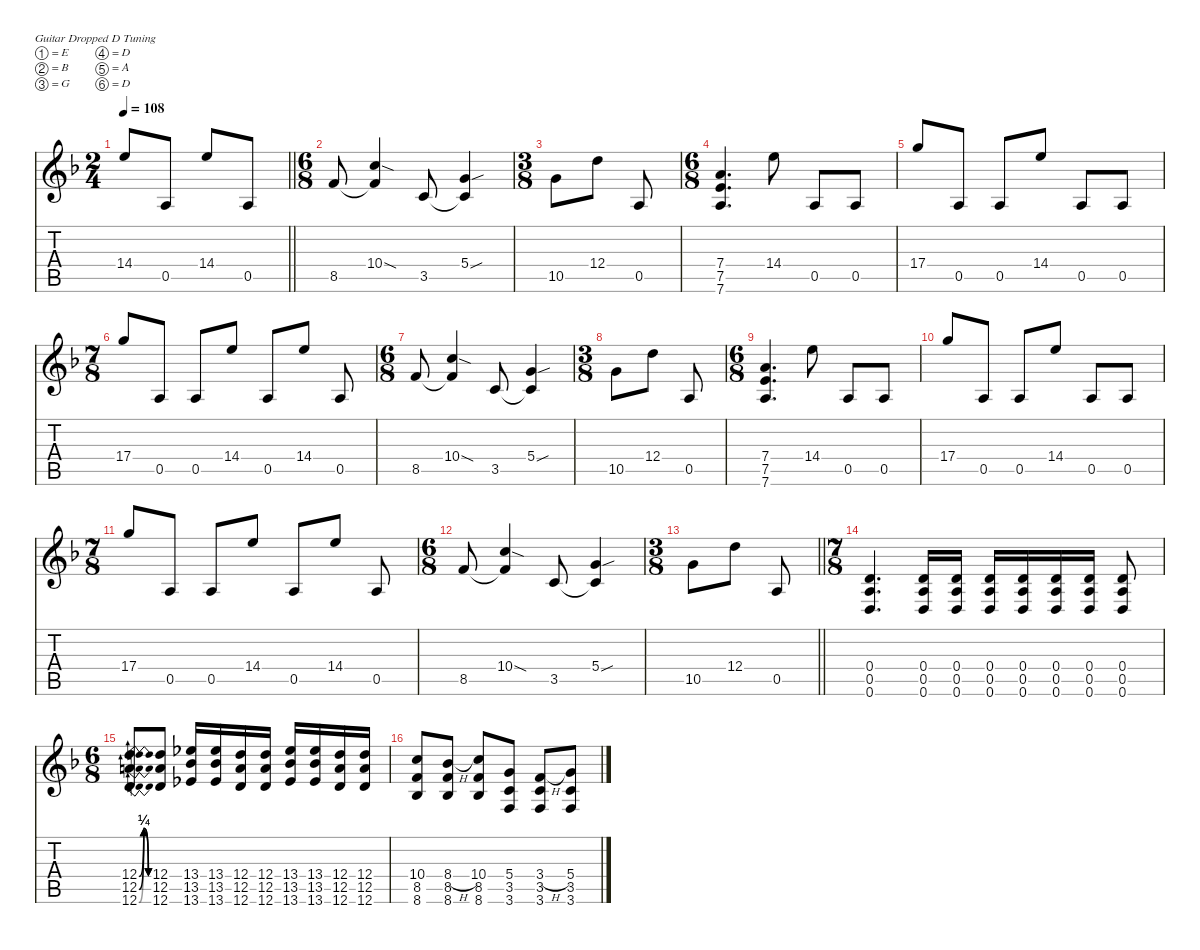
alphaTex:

\defaultSystemsLayout 4
\hideDynamics
\bracketExtendMode nobrackets
\singleTrackTrackNamePolicy hidden
\multiTrackTrackNamePolicy hidden
\firstSystemTrackNameMode fullname
\firstSystemTrackNameOrientation horizontal
\otherSystemsTrackNameOrientation horizontal
\track ("Adam Jones" "od.guit.") {defaultSystemsLayout 4 mute instrument overdrivenguitar}
\staff {score tabs}
\tuning (E4 B3 G3 D3 A2 D2)
\ts (2 4)
\beaming (8 2 2 2 2)
\tempo 108
\clef g2
\barLineRight lightlight
\ks dminor
14.4{acc forcenatural}.8{dy f beam Up} 0.5{acc forcenatural}.8{beam Up} 14.4{acc forcenatural}.8{beam Up} 0.5{acc forcenatural}.8{beam Up} |
\ts (6 8)
\beaming (8 2 2 2 2)
8.5{acc forcenatural}.8{beam Up} (10.4{sod acc forcenatural} 8.5{t acc forcenatural}).4{beam Up} 3.5{acc forcenatural}.8{beam Up} (5.4{sou acc forcenatural} 3.5{t acc forcenatural}).4{beam Up} |
\ts (3 8)
\beaming (8 2 2 2 2)
10.5{acc forcenatural}.8{beam Down} 12.4{acc forcenatural}.8{beam Down} 0.5{acc forcenatural}.8{beam Up} |
\ts (6 8)
\beaming (8 2 2 2 2)
(7.4{acc forcenatural} 7.5{acc forcenatural} 7.6{acc forcenatural}).4{d beam Up} 14.4{acc forcenatural}.8{beam Down} 0.5{acc forcenatural}.8{beam Up} 0.5{acc forcenatural}.8{beam Up} |
17.4{acc forcenatural}.8{beam Up} 0.5{acc forcenatural}.8{beam Up} 0.5{acc forcenatural}.8{beam Up} 14.4{acc forcenatural}.8{beam Up} 0.5{acc forcenatural}.8{beam Up} 0.5{acc forcenatural}.8{beam Up} |
\ts (7 8)
\beaming (8 2 2 2 2)
17.4{acc forcenatural}.8{beam Up} 0.5{acc forcenatural}.8{beam Up} 0.5{acc forcenatural}.8{beam Up} 14.4{acc forcenatural}.8{beam Up} 0.5{acc forcenatural}.8{beam Up} 14.4{acc forcenatural}.8{beam Up} 0.5{acc forcenatural}.8{beam Up} |
\ts (6 8)
\beaming (8 2 2 2 2)
8.5{acc forcenatural}.8{beam Up} (10.4{sod acc forcenatural} 8.5{t acc forcenatural}).4{beam Up} 3.5{acc forcenatural}.8{beam Up} (5.4{sou acc forcenatural} 3.5{t acc forcenatural}).4{beam Up} |
\ts (3 8)
\beaming (8 2 2 2 2)
10.5{acc forcenatural}.8{beam Down} 12.4{acc forcenatural}.8{beam Down} 0.5{acc forcenatural}.8{beam Up} |
\ts (6 8)
\beaming (8 2 2 2 2)
(7.5{acc forcenatural} 7.4{acc forcenatural} 7.6{acc forcenatural}).4{d beam Up} 14.4{acc forcenatural}.8{beam Down} 0.5{acc forcenatural}.8{beam Up} 0.5{acc forcenatural}.8{beam Up} |
17.4{acc forcenatural}.8{beam Up} 0.5{acc forcenatural}.8{beam Up} 0.5{acc forcenatural}.8{beam Up} 14.4{acc forcenatural}.8{beam Up} 0.5{acc forcenatural}.8{beam Up} 0.5{acc forcenatural}.8{beam Up} |
\ts (7 8)
\beaming (8 2 2 2 2)
17.4{acc forcenatural}.8{beam Up} 0.5{acc forcenatural}.8{beam Up} 0.5{acc forcenatural}.8{beam Up} 14.4{acc forcenatural}.8{beam Up} 0.5{acc forcenatural}.8{beam Up} 14.4{acc forcenatural}.8{beam Up} 0.5{acc forcenatural}.8{beam Up} |
\ts (6 8)
\beaming (8 2 2 2 2)
8.5{acc forcenatural}.8{beam Up} (10.4{sod acc forcenatural} 8.5{t acc forcenatural}).4{beam Up} 3.5{acc forcenatural}.8{beam Up} (5.4{sou acc forcenatural} 3.5{t acc forcenatural}).4{beam Up} |
\ts (3 8)
\beaming (8 2 2 2 2)
\barLineRight lightlight
10.5{acc forcenatural}.8{beam Down} 12.4{acc forcenatural}.8{beam Down} 0.5{acc forcenatural}.8{beam Up} |
\ts (7 8)
\beaming (8 2 2 2 2)
(0.4{acc forcenatural} 0.5{acc forcenatural} 0.6{acc forcenatural}).4{d beam Up} (0.4{acc forcenatural} 0.5{acc forcenatural} 0.6{acc forcenatural}).16{beam Up} (0.4{acc forcenatural} 0.5{acc forcenatural} 0.6{acc forcenatural}).16{beam Up} (0.4{acc forcenatural} 0.5{acc forcenatural} 0.6{acc forcenatural}).16{beam Up} (0.4{acc forcenatural} 0.5{acc forcenatural} 0.6{acc forcenatural}).16{beam Up} (0.4{acc forcenatural} 0.5{acc forcenatural} 0.6{acc forcenatural}).16{beam Up} (0.4{acc forcenatural} 0.5{acc forcenatural} 0.6{acc forcenatural}).16{beam Up} (0.4{acc forcenatural} 0.5{acc forcenatural} 0.6{acc forcenatural}).8{beam Up} |
\ts (6 8)
\beaming (8 2 2 2 2)
(12.4{be (bendrelease 0 0 22.999999199999998 1 45 1 60 0) acc forcenatural} 12.5{be (bendrelease 0 0 22.999999199999998 1 45 1 60 0) acc forcenatural} 12.6{be (bendrelease 0 0 22.999999199999998 1 45 1 60 0) acc forcenatural}).8{beam Up} (12.4{acc forcenatural} 12.5{acc forcenatural} 12.6{acc forcenatural}).8{beam Up} (13.4{acc b} 13.5{acc b} 13.6{acc b}).16{beam Up} (13.4{acc b} 13.5{acc b} 13.6{acc b}).16{beam Up} (12.4{acc forcenatural} 12.5{acc forcenatural} 12.6{acc forcenatural}).16{beam Up} (12.4{acc forcenatural} 12.5{acc forcenatural} 12.6{acc forcenatural}).16{beam Up} (13.4{acc b} 13.5{acc b} 13.6{acc b}).16{beam Up} (13.4{acc b} 13.5{acc b} 13.6{acc b}).16{beam Up} (12.4{acc forcenatural} 12.5{acc forcenatural} 12.6{acc forcenatural}).16{beam Up} (12.4{acc forcenatural} 12.5{acc forcenatural} 12.6{acc forcenatural}).16{beam Up} |
(10.4{acc forcenatural} 8.5{acc forcenatural} 8.6{acc b}).8{beam Up} (8.4{h acc b} 8.5{acc forcenatural} 8.6{acc b}).8{beam Up} (10.4{acc forcenatural} 8.5{acc forcenatural} 8.6{acc b}).8{beam Up} (5.4{acc forcenatural} 3.5{acc forcenatural} 3.6{acc forcenatural}).8{beam Up} (3.4{h acc forcenatural} 3.5{acc forcenatural} 3.6{acc forcenatural}).8{beam Up} (5.4{acc forcenatural} 3.5{acc forcenatural} 3.6{acc forcenatural}).8{beam Up}
